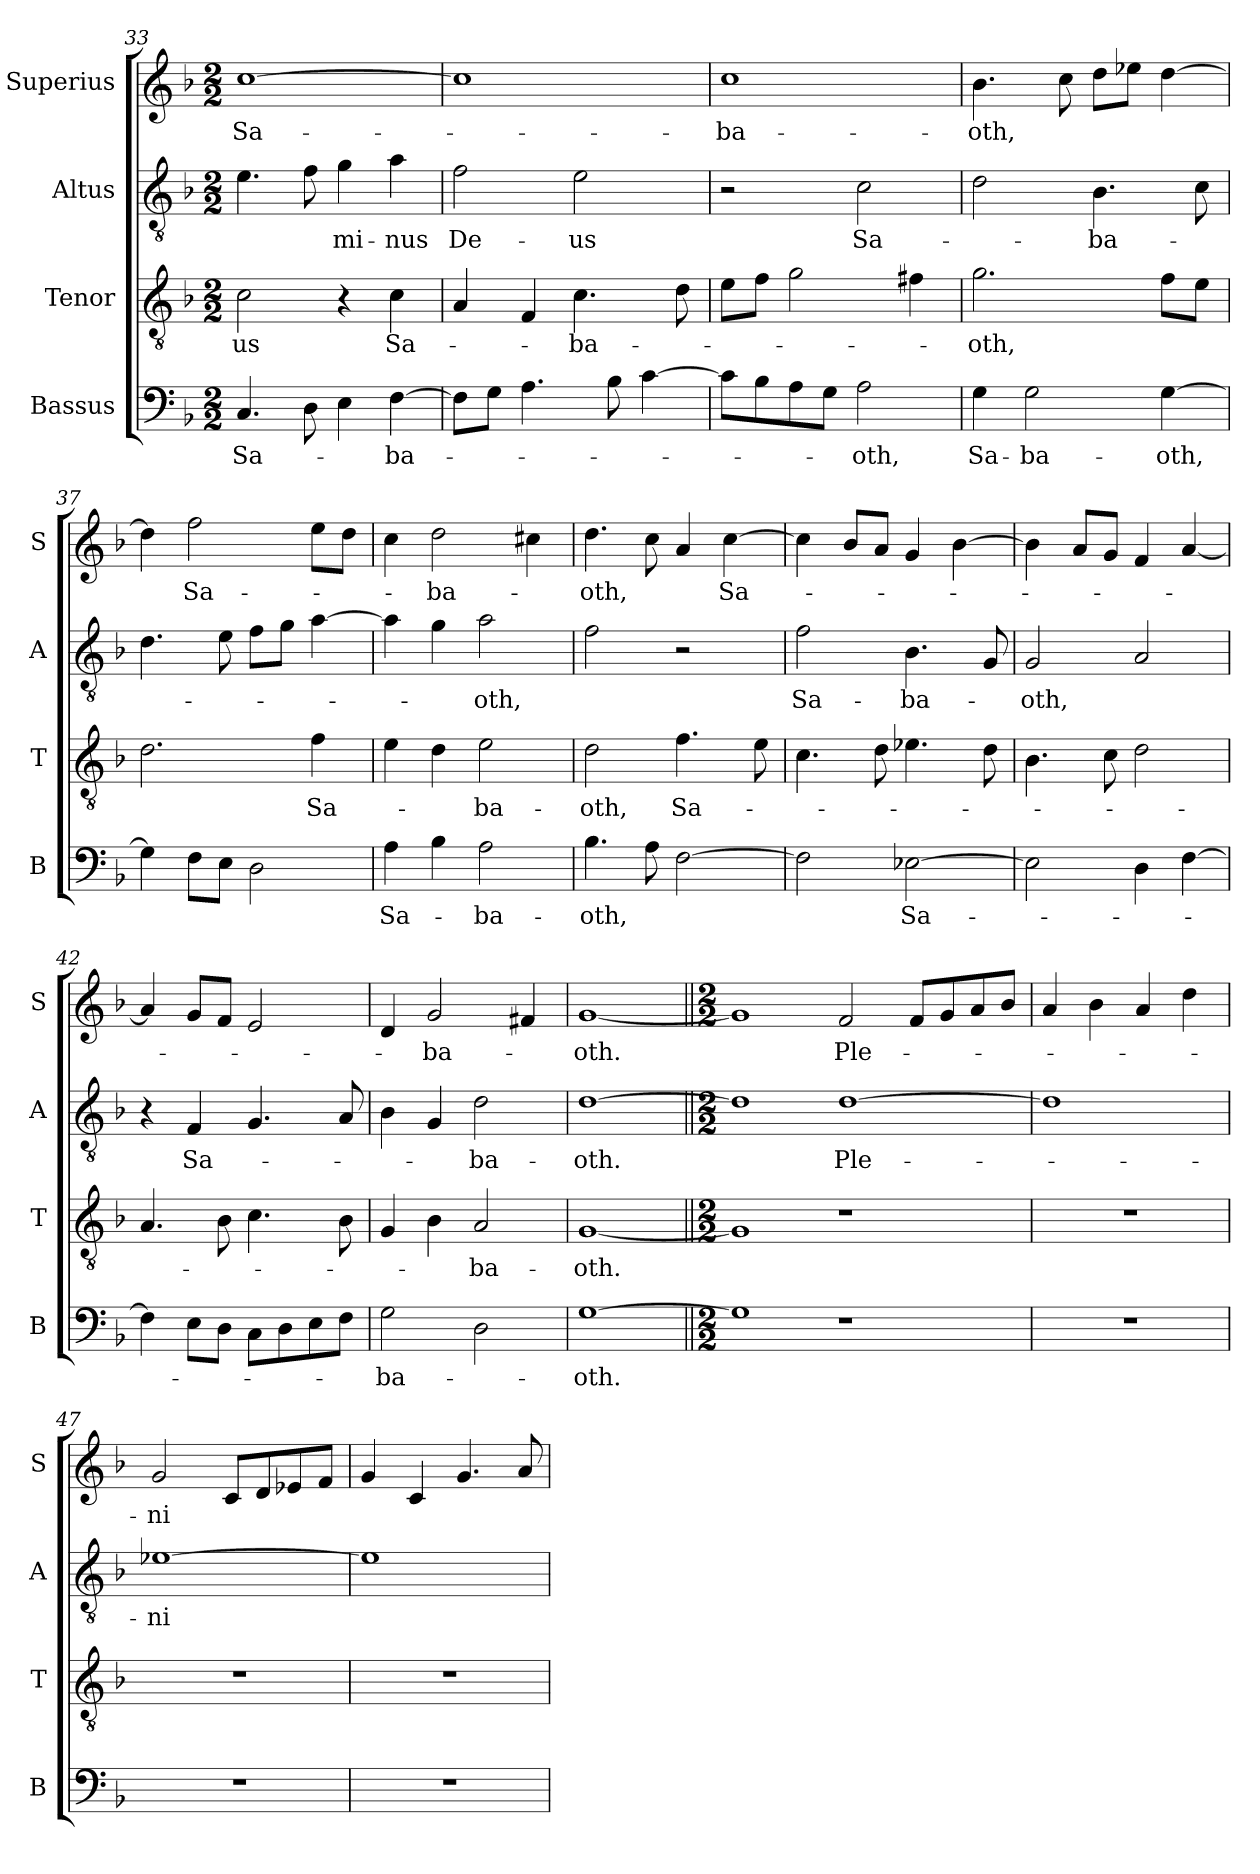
**kern	**text	**kern	**text	**kern	**text	**kern	**text
*part4	*part4	*part3	*part3	*part2	*part2	*part1	*part1
*staff4	*staff4	*staff3	*staff3	*staff2	*staff2	*staff1	*staff1
*I"Bassus	*	*I"Tenor	*	*I"Altus	*	*I"Superius	*
*I'B	*	*I'T	*	*I'A	*	*I'S	*
*clefF4	*	*clefGv2	*	*clefGv2	*	*clefG2	*
*k[b-]	*	*k[b-]	*	*k[b-]	*	*k[b-]	*
*M2/2	*	*M2/2	*	*M2/2	*	*M2/2	*
=33	=33	=33	=33	=33	=33	=33	=33
4.C	Sa-	2c	-us	4.e	.	[1cc	Sa-
8D	.	.	.	8f	.	.	.
!	!	!	!	!	!LO:LY:i	!	!
4E	.	4r	.	4g	-mi-	.	.
!	!	!	!	!	!LO:LY:i	!	!
[4F	-ba-	4c	Sa-	4a	-nus	.	.
=34	=34	=34	=34	=34	=34	=34	=34
8FL]	.	4A	.	2f	De-	1cc]	.
8GJ	.	.	.	.	.	.	.
4.A	.	4F	.	.	.	.	.
.	.	4.c	-ba-	2e	-us	.	.
8B-	.	.	.	.	.	.	.
[4c	.	.	.	.	.	.	.
.	.	8d	.	.	.	.	.
=35	=35	=35	=35	=35	=35	=35	=35
8cL]	.	8eL	.	2r	.	1cc	-ba-
8B-	.	8fJ	.	.	.	.	.
8A	.	2g	.	.	.	.	.
8GJ	.	.	.	.	.	.	.
!	!LO:LY:i	!	!	!	!	!	!
2A	-oth,	.	.	2c	Sa-	.	.
.	.	4f#X	.	.	.	.	.
=36	=36	=36	=36	=36	=36	=36	=36
!	!LO:LY:i	!	!LO:LY:i	!	!	!	!LO:LY:i
4G	Sa-	2.g	-oth,	2d	.	4.b-	-oth,
!	!LO:LY:i	!	!	!	!	!	!
2G	-ba-	.	.	.	.	.	.
.	.	.	.	.	.	8cc	.
.	.	.	.	4.B-	-ba-	8ddL	.
.	.	.	.	.	.	8ee-XJ	.
!	!LO:LY:i	!	!	!	!	!	!
[4G	-oth,	8fL	.	.	.	[4dd	.
.	.	8eJ	.	8c	.	.	.
=37	=37	=37	=37	=37	=37	=37	=37
4G]	.	2.d	.	4.d	.	4dd]	.
!	!	!	!	!	!	!	!LO:LY:i
8FL	.	.	.	.	.	2ff	Sa-
8EJ	.	.	.	8e	.	.	.
2D	.	.	.	8fL	.	.	.
.	.	.	.	8gJ	.	.	.
!	!	!	!LO:LY:i	!	!	!	!
.	.	4f	Sa-	[4a	.	8eeL	.
.	.	.	.	.	.	8ddJ	.
=38	=38	=38	=38	=38	=38	=38	=38
!	!LO:LY:i	!	!	!	!	!	!
4A	Sa-	4e	.	4a]	.	4cc	.
!	!	!	!	!	!	!	!LO:LY:i
4B-	.	4d	.	4g	.	2dd	-ba-
!	!LO:LY:i	!	!LO:LY:i	!	!LO:LY:i	!	!
2A	-ba-	2e	-ba-	2a	-oth,	.	.
.	.	.	.	.	.	4cc#X	.
=39	=39	=39	=39	=39	=39	=39	=39
!	!LO:LY:i	!	!LO:LY:i	!	!	!	!LO:LY:i
4.B-	-oth,	2d	-oth,	2f	.	4.dd	-oth,
8A	.	.	.	.	.	8cc	.
!	!	!	!LO:LY:i	!	!	!	!
[2F	.	4.f	Sa-	2r	.	4a	.
!	!	!	!	!	!	!	!LO:LY:i
.	.	.	.	.	.	[4cc	Sa-
.	.	8e	.	.	.	.	.
=40	=40	=40	=40	=40	=40	=40	=40
!	!	!	!	!	!LO:LY:i	!	!
2F]	.	4.c	.	2f	Sa-	4cc]	.
.	.	.	.	.	.	8b-L	.
.	.	8d	.	.	.	8aJ	.
!	!LO:LY:i	!	!	!	!LO:LY:i	!	!
[2E-X	Sa-	4.e-X	.	4.B-	-ba-	4g	.
.	.	.	.	.	.	[4b-	.
.	.	8d	.	8G	.	.	.
=41	=41	=41	=41	=41	=41	=41	=41
!	!	!	!	!	!LO:LY:i	!	!
2E-]	.	4.B-	.	2G	-oth,	4b-]	.
.	.	.	.	.	.	8aL	.
.	.	8c	.	.	.	8gJ	.
4D	.	2d	.	2A	.	4f	.
[4F	.	.	.	.	.	[4a	.
=42	=42	=42	=42	=42	=42	=42	=42
4F]	.	4.A	.	4r	.	4a]	.
!	!	!	!	!	!LO:LY:i	!	!
8EL	.	.	.	4F	Sa-	8gL	.
8DJ	.	8B-	.	.	.	8fJ	.
8CL	.	4.c	.	4.G	.	2e	.
8D	.	.	.	.	.	.	.
8E	.	.	.	.	.	.	.
8FJ	.	8B-	.	8A	.	.	.
=43	=43	=43	=43	=43	=43	=43	=43
!	!LO:LY:i	!	!	!	!	!	!
2G	-ba-	4G	.	4B-	.	4d	.
!	!	!	!	!	!	!	!LO:LY:i
.	.	4B-	.	4G	.	2g	-ba-
!	!	!	!LO:LY:i	!	!LO:LY:i	!	!
2D	.	2A	-ba-	2d	-ba-	.	.
.	.	.	.	.	.	4f#X	.
=44	=44	=44	=44	=44	=44	=44	=44
[1G	-oth.	[1G	-oth.	[1d	-oth.	[1g	-oth.
=45||	=45||	=45||	=45||	=45||	=45||	=45||	=45||
*M2/2	*	*M2/2	*	*M2/2	*	*M2/2	*
1G]	.	1G]	.	1d]	.	1g]	.
1r	.	1r	.	[1d	Ple-	2f	Ple-
.	.	.	.	.	.	8fL	.
.	.	.	.	.	.	8g	.
.	.	.	.	.	.	8a	.
.	.	.	.	.	.	8b-J	.
=46	=46	=46	=46	=46	=46	=46	=46
1r	.	1r	.	1d]	.	4a	.
.	.	.	.	.	.	4b-	.
.	.	.	.	.	.	4a	.
.	.	.	.	.	.	4dd	.
=47	=47	=47	=47	=47	=47	=47	=47
1r	.	1r	.	[1e-X	-ni	2g	-ni
.	.	.	.	.	.	8cL	.
.	.	.	.	.	.	8d	.
.	.	.	.	.	.	8e-X	.
.	.	.	.	.	.	8fJ	.
=48	=48	=48	=48	=48	=48	=48	=48
1r	.	1r	.	1e-]	.	4g	.
.	.	.	.	.	.	4c	.
.	.	.	.	.	.	4.g	.
.	.	.	.	.	.	8a	.
=	=	=	=	=	=	=	=
*-	*-	*-	*-	*-	*-	*-	*-
